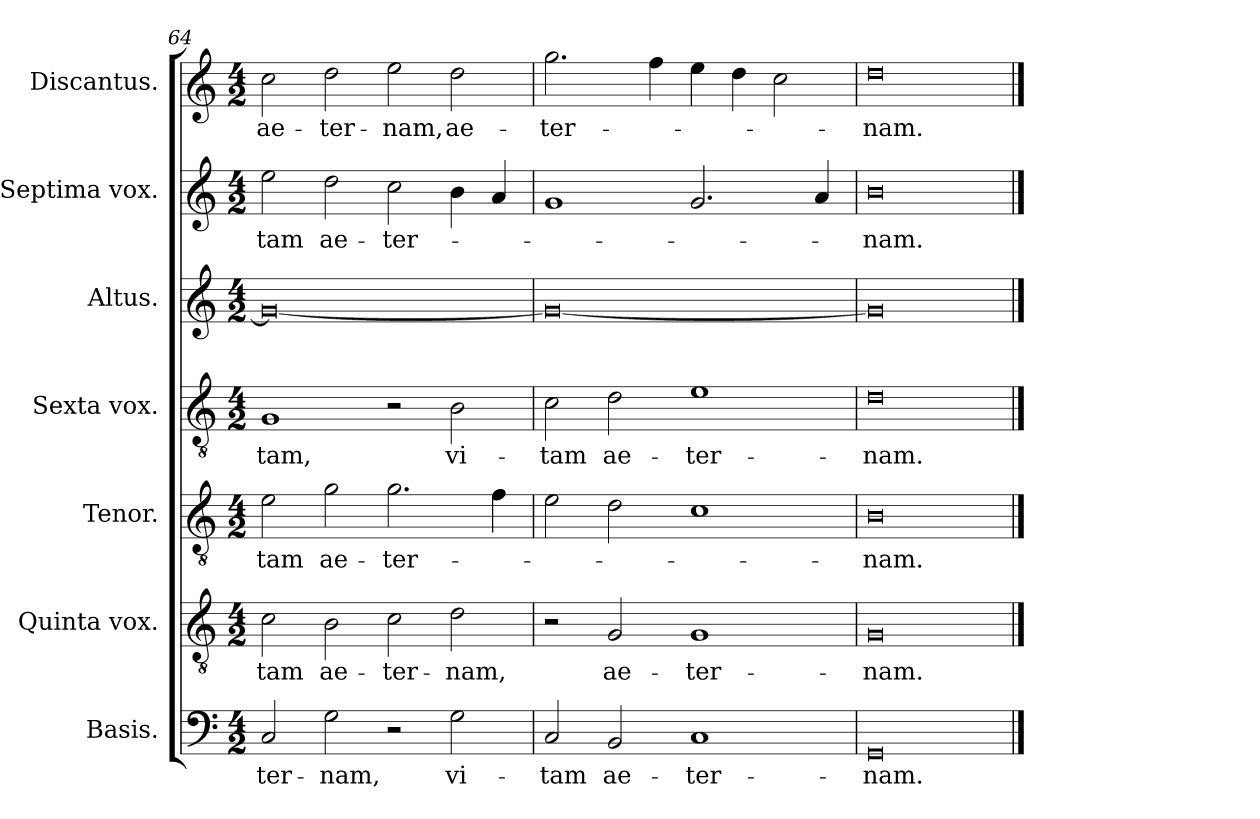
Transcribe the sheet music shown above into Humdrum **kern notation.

**kern	**text	**kern	**text	**kern	**text	**kern	**text	**kern	**kern	**text	**kern	**text
*part7	*part7	*part6	*part6	*part5	*part5	*part4	*part4	*part3	*part2	*part2	*part1	*part1
*staff7	*staff7	*staff6	*staff6	*staff5	*staff5	*staff4	*staff4	*staff3	*staff2	*staff2	*staff1	*staff1
*I"Basis.	*	*I"Quinta vox.	*	*I"Tenor.	*	*I"Sexta vox.	*	*I"Altus.	*I"Septima vox.	*	*I"Discantus.	*
*clefF4	*	*clefGv2	*	*clefGv2	*	*clefGv2	*	*clefG2	*clefG2	*	*clefG2	*
*k[]	*	*k[]	*	*k[]	*	*k[]	*	*k[]	*k[]	*	*k[]	*
*M4/2	*	*M4/2	*	*M4/2	*	*M4/2	*	*M4/2	*M4/2	*	*M4/2	*
=64	=64	=64	=64	=64	=64	=64	=64	=64	=64	=64	=64	=64
!	!LO:LY:b	!	!LO:LY:b	!	!LO:LY:b	!	!LO:LY:b	!	!	!LO:LY:b	!	!LO:LY:b
2C/	-ter-	2c\	-tam	2e\	-tam	1G	-tam,	0g_	2ee\	-tam	2cc\	ae-
!	!LO:LY:b	!	!LO:LY:b	!	!LO:LY:b	!	!	!	!	!LO:LY:b	!	!LO:LY:b
2G\	-nam,	2B\	ae-	2g\	ae-	.	.	.	2dd\	ae-	2dd\	-ter-
!	!	!	!LO:LY:b	!	!LO:LY:b	!	!	!	!	!LO:LY:b	!	!LO:LY:b
2r	.	2c\	-ter-	2.g\	-ter-	2r	.	.	2cc\	-ter-	2ee\	-nam,
!	!LO:LY:b	!	!LO:LY:b	!	!	!	!LO:LY:b	!	!	!	!	!LO:LY:b
2G\	vi-	2d\	-nam,	.	.	2B\	vi-	.	4b\	.	2dd\	ae-
.	.	.	.	4f\	.	.	.	.	4a/	.	.	.
=65	=65	=65	=65	=65	=65	=65	=65	=65	=65	=65	=65	=65
!	!LO:LY:b	!	!	!	!	!	!LO:LY:b	!	!	!	!	!LO:LY:b
2C/	-tam	2r	.	2e\	.	2c\	-tam	0g_	1g	.	2.gg\	-ter-
!	!LO:LY:b	!	!LO:LY:b	!	!	!	!LO:LY:b	!	!	!	!	!
2BB/	ae-	2G/	ae-	2d\	.	2d\	ae-	.	.	.	.	.
.	.	.	.	.	.	.	.	.	.	.	4ff\	.
!	!LO:LY:b	!	!LO:LY:b	!	!	!	!LO:LY:b	!	!	!	!	!
1C	-ter-	1G	-ter-	1c	.	1e	-ter-	.	2.g/	.	4ee\	.
.	.	.	.	.	.	.	.	.	.	.	4dd\	.
.	.	.	.	.	.	.	.	.	.	.	2cc\	.
.	.	.	.	.	.	.	.	.	4a/	.	.	.
=66	=66	=66	=66	=66	=66	=66	=66	=66	=66	=66	=66	=66
!	!LO:LY:b	!	!LO:LY:b	!	!LO:LY:b	!	!LO:LY:b	!	!	!LO:LY:b	!	!LO:LY:b
0GG	-nam.	0G	-nam.	0B	-nam.	0d	-nam.	0g]	0b	-nam.	0dd	-nam.
==	==	==	==	==	==	==	==	==	==	==	==	==
*-	*-	*-	*-	*-	*-	*-	*-	*-	*-	*-	*-	*-
